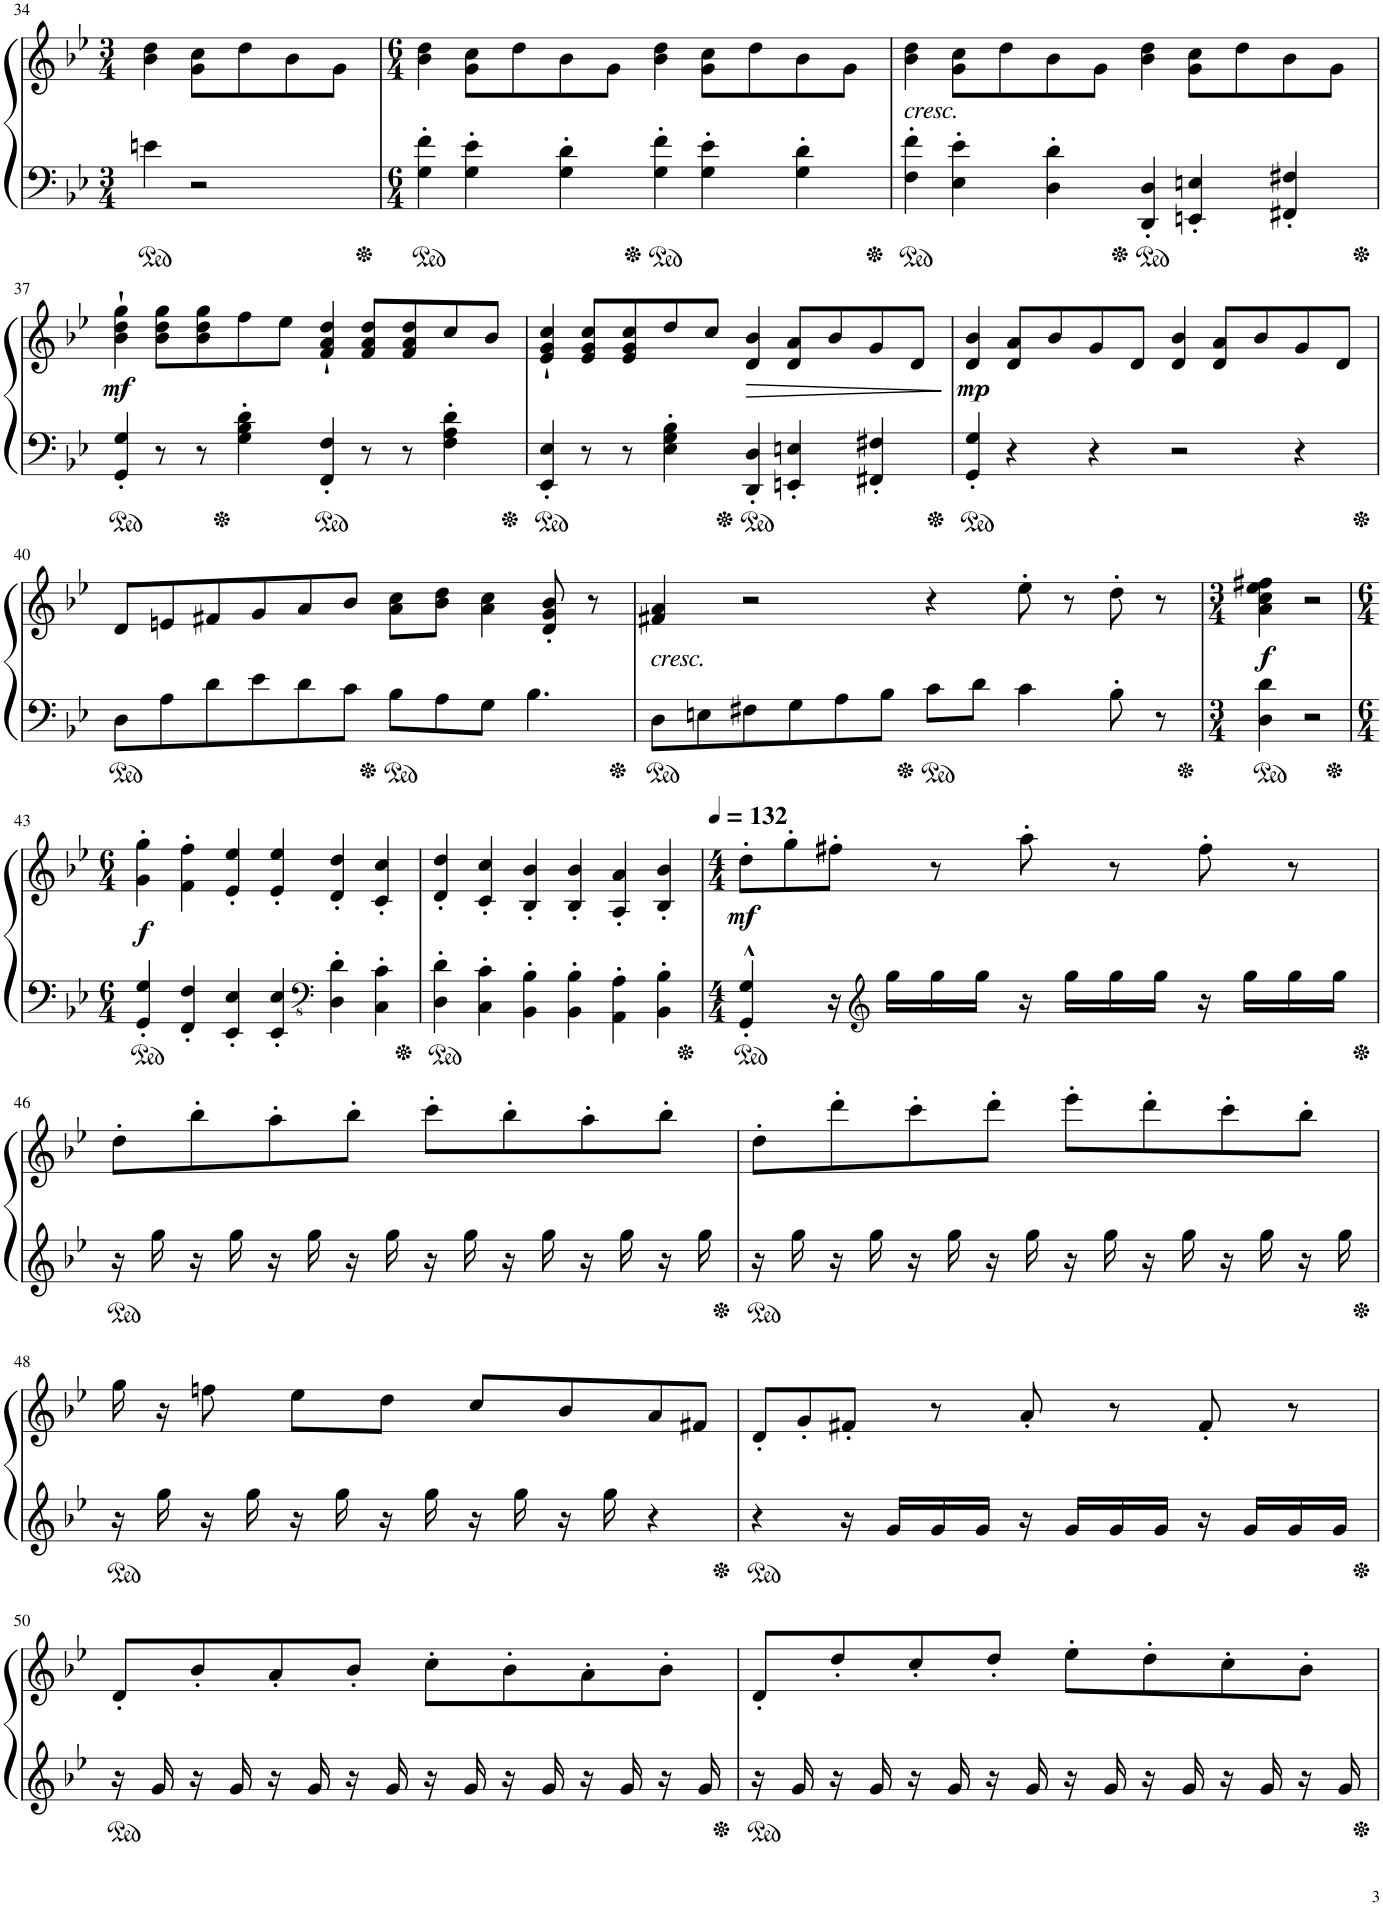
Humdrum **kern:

**kern	**kern	**dynam
*part1	*part1	*part1
*staff2	*staff1	*staff1/2
*I"Piano	*	*
*I'Pno	*	*
!!LO:PB:g=z
*clefF4	*clefG2	*
*k[b-e-]	*k[b-e-]	*
*M3/4	*M3/4	*
=34	=34	=34
4en\	4b-\ 4dd\	.
2r	8g\ 8cc\L	.
.	8dd\	.
.	8b-\	.
.	8g\J	.
=35	=35	=35
*M6/4	*M6/4	*
4G\' 4f\'	4b-\ 4dd\	.
4G\' 4e-\'	8g\ 8cc\L	.
.	8dd\	.
4G\' 4d\'	8b-\	.
.	8g\J	.
4G\' 4f\'	4b-\ 4dd\	.
4G\' 4e-\'	8g\ 8cc\L	.
.	8dd\	.
4G\' 4d\'	8b-\	.
.	8g\J	.
=36	=36	=36
!	!LO:TX:b:i:t=cresc.	!
4F\' 4f\'	4b-\ 4dd\	.
4E-\' 4e-\'	8g\ 8cc\L	.
.	8dd\	.
4D\' 4d\'	8b-\	.
.	8g\J	.
4DD/' 4D/'	4b-\ 4dd\	.
4EEn/' 4En/'	8g\ 8cc\L	.
.	8dd\	.
4FF#X/' 4F#X/'	8b-\	.
.	8g\J	.
!!LO:LB:g=z
=37	=37	=37
!	!	!LO:DY:b
4GG/' 4G/'	4b-\` 4dd\` 4gg\`	mf
8r	8b-\ 8dd\ 8gg\L	.
8r	8b-\ 8dd\ 8gg\	.
4G\' 4B-\' 4d\'	8ff\	.
.	8ee-\J	.
4FF/' 4F/'	4f/` 4a/` 4dd/`	.
8r	8f/ 8a/ 8dd/L	.
8r	8f/ 8a/ 8dd/	.
4F\' 4A\' 4d\'	8cc/	.
.	8b-/J	.
=38	=38	=38
4EE-/' 4E-/'	4e-/` 4g/` 4cc/`	.
8r	8e-/ 8g/ 8cc/L	.
8r	8e-/ 8g/ 8cc/	.
4E-\' 4G\' 4B-\'	8dd/	.
.	8cc/J	.
!	!	!LO:HP:b
4DD/' 4D/'	4d/ 4b-/	>
4EEn/' 4En/'	8d/ 8a/L	.
.	8b-/	.
4FF#X/' 4F#X/'	8g/	.
.	8d/J	.
.	.	]
=39	=39	=39
!	!	!LO:DY:b
4GG/' 4G/'	4d/ 4b-/	mp
4r	8d/ 8a/L	.
.	8b-/	.
4r	8g/	.
.	8d/J	.
2r	4d/ 4b-/	.
.	8d/ 8a/L	.
.	8b-/	.
4r	8g/	.
.	8d/J	.
!!LO:LB:g=z
=40	=40	=40
8D\L	8d/L	.
8A\	8en/	.
8d\	8f#X/	.
8e-\	8g/	.
8d\	8a/	.
8c\J	8b-/J	.
8B-\L	8a\ 8cc\L	.
8A\	8b-\ 8dd\J	.
8G\J	4a\ 4cc\	.
4.B-\	.	.
.	8d/' 8g/' 8b-/'	.
.	8r	.
=41	=41	=41
!	!LO:TX:b:i:t=cresc.	!
8D\L	4f#X/ 4a/	.
8En\	.	.
8F#X\	2r	.
8G\	.	.
8A\	.	.
8B-\J	.	.
8c\L	4r	.
8d\J	.	.
4c\	8ee-'\	.
.	8r	.
8B-'\	8dd'\	.
8r	8r	.
=42	=42	=42
*M3/4	*M3/4	*
!	!	!LO:DY:b
4D\ 4d\	4a\ 4cc\ 4ee-\ 4ff#X\	f
2r	2r	.
!!LO:LB:g=z
=43	=43	=43
*M6/4	*M6/4	*
!	!	!LO:DY:b
4GG/' 4G/'	4g\' 4gg\'	f
4FF/' 4F/'	4f\' 4ff\'	.
4EE-/' 4E-/'	4e-/' 4ee-/'	.
4EE-/' 4E-/'	4e-/' 4ee-/'	.
*clefFv4	*	*
4DD\' 4D\'	4d/' 4dd/'	.
4CC\' 4C\'	4c/' 4cc/'	.
=44	=44	=44
4DD\' 4D\'	4d/' 4dd/'	.
4CC\' 4C\'	4c/' 4cc/'	.
4BBB-\' 4BB-\'	4B-/' 4b-/'	.
4BBB-\' 4BB-\'	4B-/' 4b-/'	.
4AAA\' 4AA\'	4A/' 4a/'	.
4BBB-\' 4BB-\'	4B-/' 4b-/'	.
=45	=45	=45
*M4/4	*M4/4	*
*	*MM132	*
!	!	!LO:DY:b
4GGG/'^^ 4GG/'^^	8dd'\L	mf
.	8gg'\	.
16r	8ff#X'\J	.
*clefG2	*	*
16gg\LL	.	.
16gg\	8r	.
16gg\JJ	.	.
16r	8aa'\	.
16gg\LL	.	.
16gg\	8r	.
16gg\JJ	.	.
16r	8ff#'\	.
16gg\LL	.	.
16gg\	8r	.
16gg\JJ	.	.
!!LO:LB:g=z
=46	=46	=46
16r	8dd'\L	.
16gg\	.	.
16r	8bb-'\	.
16gg\	.	.
16r	8aa'\	.
16gg\	.	.
16r	8bb-'\J	.
16gg\	.	.
16r	8ccc'\L	.
16gg\	.	.
16r	8bb-'\	.
16gg\	.	.
16r	8aa'\	.
16gg\	.	.
16r	8bb-'\J	.
16gg\	.	.
=47	=47	=47
16r	8dd'\L	.
16gg\	.	.
16r	8ddd'\	.
16gg\	.	.
16r	8ccc'\	.
16gg\	.	.
16r	8ddd'\J	.
16gg\	.	.
16r	8eee-'\L	.
16gg\	.	.
16r	8ddd'\	.
16gg\	.	.
16r	8ccc'\	.
16gg\	.	.
16r	8bb-'\J	.
16gg\	.	.
!!LO:LB:g=z
=48	=48	=48
16r	16gg\	.
16gg\	16r	.
16r	8ffn\	.
16gg\	.	.
16r	8ee-\L	.
16gg\	.	.
16r	8dd\J	.
16gg\	.	.
16r	8cc/L	.
16gg\	.	.
16r	8b-/	.
16gg\	.	.
4r	8a/	.
.	8f#X/J	.
=49	=49	=49
4r	8d'/L	.
.	8g'/	.
16r	8f#X'/J	.
16g/LL	.	.
16g/	8r	.
16g/JJ	.	.
16r	8a'/	.
16g/LL	.	.
16g/	8r	.
16g/JJ	.	.
16r	8f#'/	.
16g/LL	.	.
16g/	8r	.
16g/JJ	.	.
!!LO:LB:g=z
=50	=50	=50
16r	8d'/L	.
16g/	.	.
16r	8b-'/	.
16g/	.	.
16r	8a'/	.
16g/	.	.
16r	8b-'/J	.
16g/	.	.
16r	8cc'\L	.
16g/	.	.
16r	8b-'\	.
16g/	.	.
16r	8a'\	.
16g/	.	.
16r	8b-'\J	.
16g/	.	.
=51	=51	=51
16r	8d'/L	.
16g/	.	.
16r	8dd'/	.
16g/	.	.
16r	8cc'/	.
16g/	.	.
16r	8dd'/J	.
16g/	.	.
16r	8ee-'\L	.
16g/	.	.
16r	8dd'\	.
16g/	.	.
16r	8cc'\	.
16g/	.	.
16r	8b-'\J	.
16g/	.	.
=	=	=
*-	*-	*-
